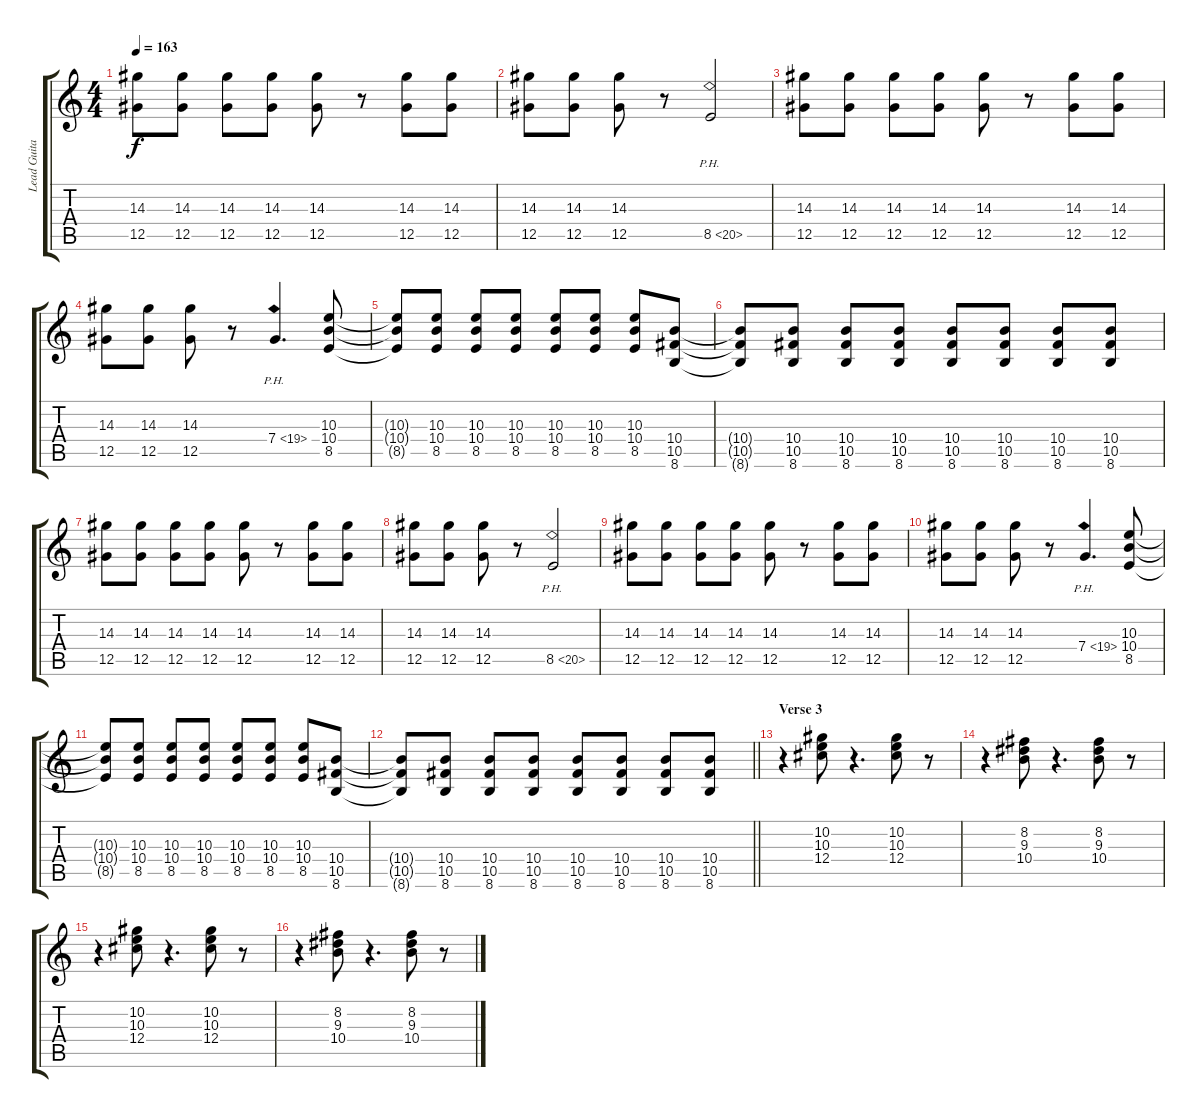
\track ("Lead Guitar" "Lead Guita") {instrument overdrivenguitar}
\staff {score tabs}
\tuning (Eb4 Bb3 Gb3 Db3 Ab2 Eb2) {hide}
\ts (4 4)
\tempo 163
\clef g2
\ks c
(14.3 12.5).8{dy f} (14.3 12.5).8 (14.3 12.5).8 (14.3 12.5).8 (14.3 12.5).8 r.8 (14.3 12.5).8 (14.3 12.5).8 |
(14.3 12.5).8 (14.3 12.5).8 (14.3 12.5).8 r.8 8.5{ph 12}.2 |
(14.3 12.5).8 (14.3 12.5).8 (14.3 12.5).8 (14.3 12.5).8 (14.3 12.5).8 r.8 (14.3 12.5).8 (14.3 12.5).8 |
(14.3 12.5).8 (14.3 12.5).8 (14.3 12.5).8 r.8 7.4{ph 12}.4{d} (10.3 10.4 8.5).8 |
(10.3{t} 10.4{t} 8.5{t}).8 (10.3 10.4 8.5).8 (10.3 10.4 8.5).8 (10.3 10.4 8.5).8 (10.3 10.4 8.5).8 (10.3 10.4 8.5).8 (10.3 10.4 8.5).8 (10.4 10.5 8.6).8 |
(10.4{t} 10.5{t} 8.6{t}).8 (10.4 10.5 8.6).8 (10.4 10.5 8.6).8 (10.4 10.5 8.6).8 (10.4 10.5 8.6).8 (10.4 10.5 8.6).8 (10.4 10.5 8.6).8 (10.4 10.5 8.6).8 |
(14.3 12.5).8 (14.3 12.5).8 (14.3 12.5).8 (14.3 12.5).8 (14.3 12.5).8 r.8 (14.3 12.5).8 (14.3 12.5).8 |
(14.3 12.5).8 (14.3 12.5).8 (14.3 12.5).8 r.8 8.5{ph 12}.2 |
(14.3 12.5).8 (14.3 12.5).8 (14.3 12.5).8 (14.3 12.5).8 (14.3 12.5).8 r.8 (14.3 12.5).8 (14.3 12.5).8 |
(14.3 12.5).8 (14.3 12.5).8 (14.3 12.5).8 r.8 7.4{ph 12}.4{d} (10.3 10.4 8.5).8 |
(10.3{t} 10.4{t} 8.5{t}).8 (10.3 10.4 8.5).8 (10.3 10.4 8.5).8 (10.3 10.4 8.5).8 (10.3 10.4 8.5).8 (10.3 10.4 8.5).8 (10.3 10.4 8.5).8 (10.4 10.5 8.6).8 |
\barLineRight lightlight
(10.4{t} 10.5{t} 8.6{t}).8 (10.4 10.5 8.6).8 (10.4 10.5 8.6).8 (10.4 10.5 8.6).8 (10.4 10.5 8.6).8 (10.4 10.5 8.6).8 (10.4 10.5 8.6).8 (10.4 10.5 8.6).8 |
\section ("" "Verse 3")
r.4 (10.2 10.3 12.4).8 r.4{d} (10.2 10.3 12.4).8 r.8 |
r.4 (8.2 9.3 10.4).8 r.4{d} (8.2 9.3 10.4).8 r.8 |
r.4 (10.2 10.3 12.4).8 r.4{d} (10.2 10.3 12.4).8 r.8 |
r.4 (8.2 9.3 10.4).8 r.4{d} (8.2 9.3 10.4).8 r.8
